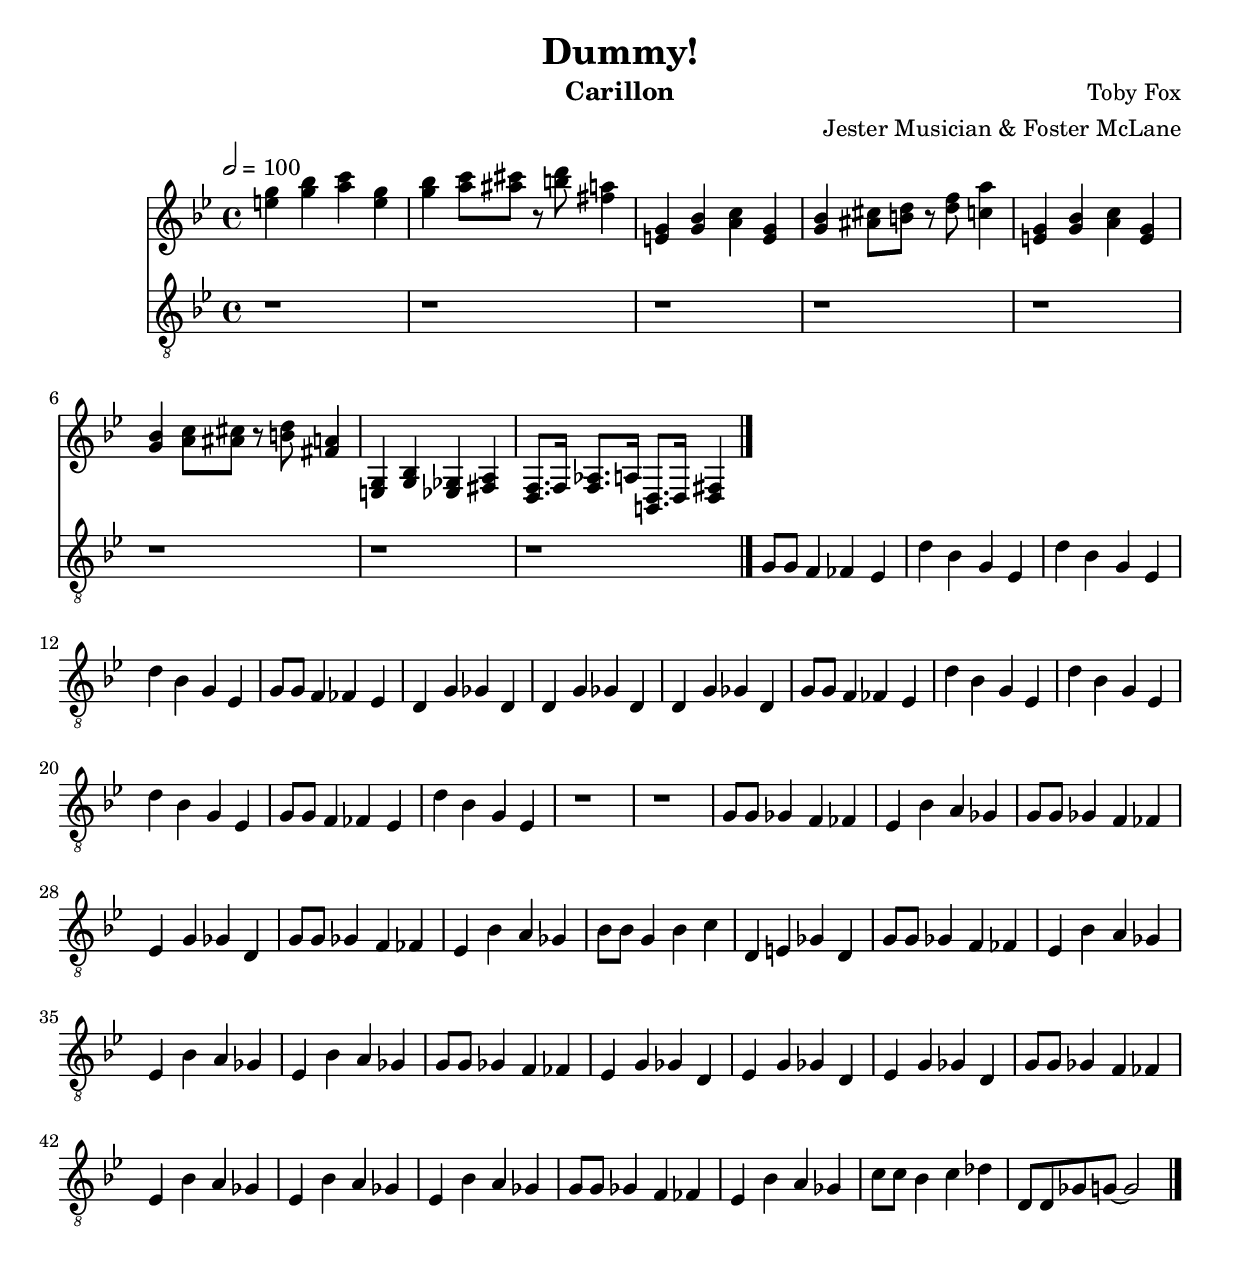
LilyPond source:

\version "2.18.2"

\header {
  title = "Dummy!"
  instrument = "Carillon"
  composer = "Toby Fox"
  arranger = "Jester Musician & Foster McLane"
}

main_tempo = \tempo 2 = 100
main_key = \key g \minor

melody = \relative c'' {
  % intro
  <e g>4 <g bes> <a c> <e g>
  <g bes>4 <a c>8 <ais cis> r <b d> <a fis>4
  <e, g>4 <g bes> <a c> <e g>
  <g bes>4 <ais cis>8 <b d> r <d f> <c a'>4
  <e, g>4 <g bes> <a c> <e g>
  <g bes>4 <a c>8 <ais cis> r <b d> <a fis>4
  <e, g>4 <g bes> <ees ges> <fis a>
  <d f>8. f16 <f aes>8. a16 <b, d>8. d16 <d fis>4

  % part 1

  \bar "|."
}

bass = \relative c' {
  % intro
  r1
  r1
  r1
  r1
  r1
  r1
  r1
  r1

  % part 1
  g8 g f4 fes ees
  d'4 bes g ees
  d'4 bes g ees
  d'4 bes g ees
  g8 g f4 fes ees
  d4 g ges d
  d4 g ges d
  d4 g ges d

  g8 g f4 fes ees
  d'4 bes g ees
  d'4 bes g ees
  d'4 bes g ees
  g8 g f4 fes ees
  d'4 bes g ees
  r1
  r1

  % part 2
  g8 g ges4 f fes
  ees4 bes' a ges
  g8 g ges4 f fes
  ees4 g ges d
  g8 g ges4 f fes
  ees4 bes' a ges
  bes8 bes g4 bes c
  d,4 e ges d

  g8 g ges4 f fes
  ees4 bes' a ges
  ees4 bes' a ges
  ees4 bes' a ges
  g8 g ges4 f fes
  ees4 g ges d
  ees4 g ges d
  ees4 g ges d

  g8 g ges4 f fes
  ees4 bes' a ges
  ees4 bes' a ges
  ees4 bes' a ges
  g8 g ges4 f fes
  ees4 bes' a ges
  c8 c bes4 c des
  d,8 d ges g~ g2

  \bar "|."
}

keys = \new Staff {
  \clef "treble"

  \main_tempo
  \main_key

  \melody
}

pedals = \new Staff {
  \clef "treble_8"

  \main_tempo
  \main_key

  \bass
}

\score {
  <<
    \keys
    \pedals
  >>

  \layout {}
  \midi {}
}
